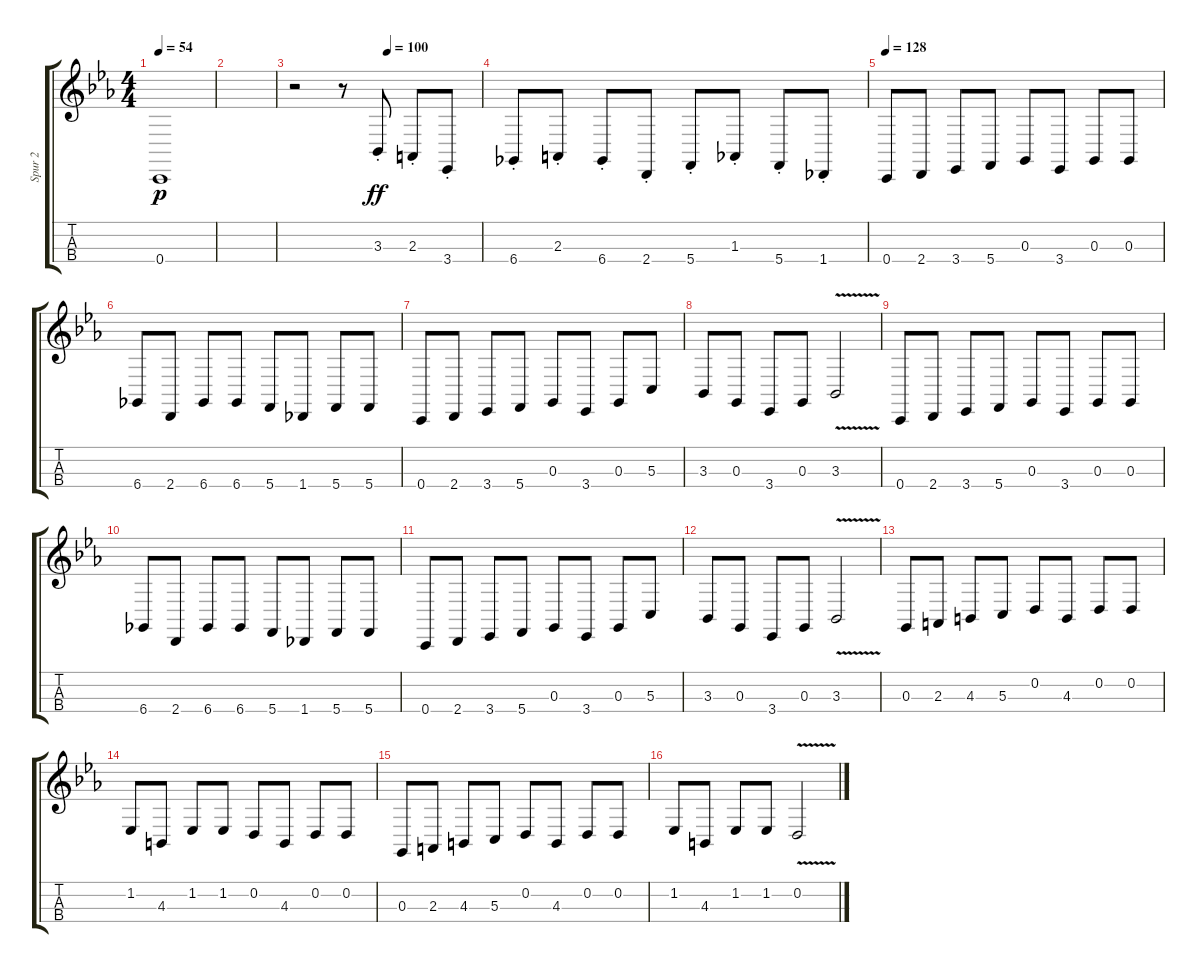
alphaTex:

\track ("Spur 2" "Spur 2") {instrument cello}
\staff {score tabs}
\tuning (A3 D3 G2 C2) {hide}
\ts (4 4)
\tempo 54
\clef g2
\ks eb
0.4.1{dy p} |
|
\tempo (100 0.5)
r.2 r.8 3.3{st}.8{dy ff} 2.3{st}.8 3.4{st}.8 |
6.4{st}.8 2.3{st}.8 6.4{st}.8 2.4{st}.8 5.4{st}.8 1.3{st}.8 5.4{st}.8 1.4{st}.8 |
\tempo 128
0.4.8 2.4.8 3.4.8 5.4.8 0.3.8 3.4.8 0.3.8 0.3.8 |
6.4.8 2.4.8 6.4.8 6.4.8 5.4.8 1.4.8 5.4.8 5.4.8 |
0.4.8 2.4.8 3.4.8 5.4.8 0.3.8 3.4.8 0.3.8 5.3.8 |
3.3.8 0.3.8 3.4.8 0.3.8 3.3{v}.2 |
0.4.8 2.4.8 3.4.8 5.4.8 0.3.8 3.4.8 0.3.8 0.3.8 |
6.4.8 2.4.8 6.4.8 6.4.8 5.4.8 1.4.8 5.4.8 5.4.8 |
0.4.8 2.4.8 3.4.8 5.4.8 0.3.8 3.4.8 0.3.8 5.3.8 |
3.3.8 0.3.8 3.4.8 0.3.8 3.3{v}.2 |
0.3.8 2.3.8 4.3.8 5.3.8 0.2.8 4.3.8 0.2.8 0.2.8 |
1.2.8 4.3.8 1.2.8 1.2.8 0.2.8 4.3.8 0.2.8 0.2.8 |
0.3.8 2.3.8 4.3.8 5.3.8 0.2.8 4.3.8 0.2.8 0.2.8 |
1.2.8 4.3.8 1.2.8 1.2.8 0.2{v}.2
